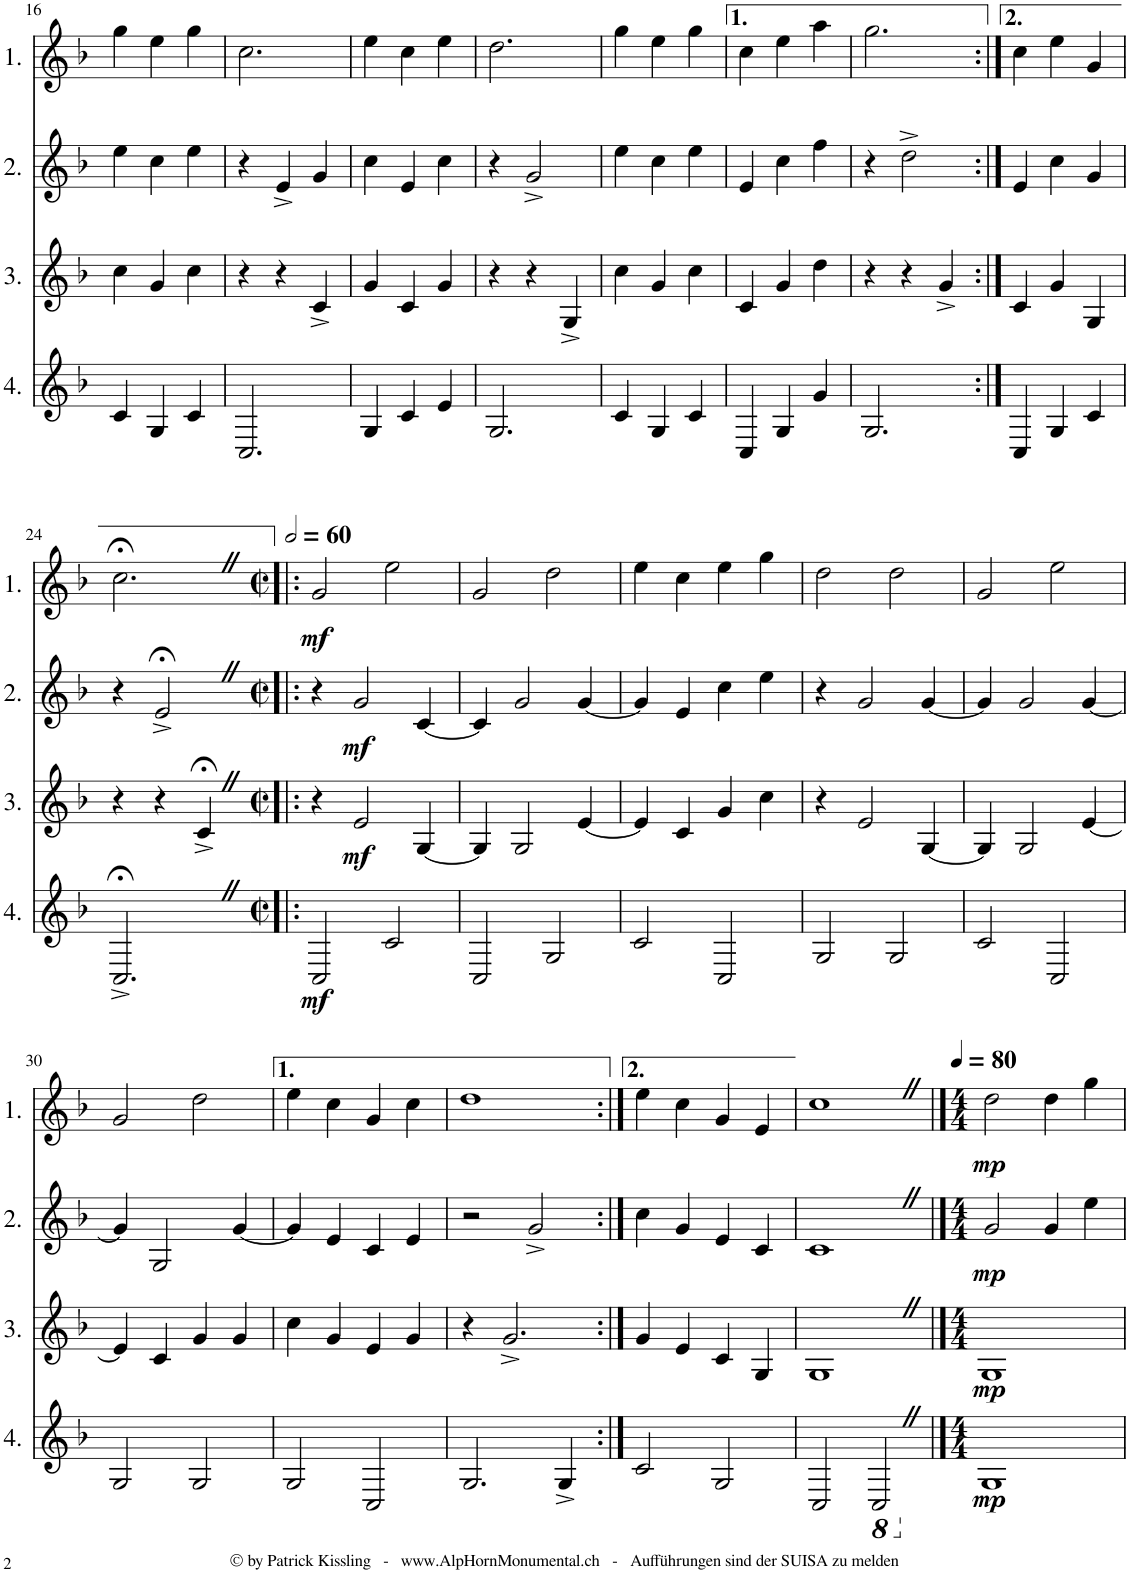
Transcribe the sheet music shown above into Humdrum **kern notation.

**kern	**dynam	**kern	**dynam	**kern	**dynam	**kern	**dynam
*part4	*part4	*part3	*part3	*part2	*part2	*part1	*part1
*staff4	*staff4	*staff3	*staff3	*staff2	*staff2	*staff1	*staff1
*I"4.	*	*I"3.	*	*I"2.	*	*I"1.	*
!!LO:PB:g=z
*clefG2	*	*clefG2	*	*clefG2	*	*clefG2	*
*Trd4c7	*	*Trd4c7	*	*Trd4c7	*	*Trd4c7	*
*k[b-]	*	*k[b-]	*	*k[b-]	*	*k[b-]	*
*M3/4	*	*M3/4	*	*M3/4	*	*M3/4	*
=16	=16	=16	=16	=16	=16	=16	=16
4c/	.	4cc\	.	4ee\	.	4gg\	.
4G/	.	4g/	.	4cc\	.	4ee\	.
4c/	.	4cc\	.	4ee\	.	4gg\	.
=17	=17	=17	=17	=17	=17	=17	=17
2.C/	.	4r	.	4r	.	2.cc\	.
.	.	4r	.	4e^/	.	.	.
.	.	4c^/	.	4g/	.	.	.
=18	=18	=18	=18	=18	=18	=18	=18
4G/	.	4g/	.	4cc\	.	4ee\	.
4c/	.	4c/	.	4e/	.	4cc\	.
4e/	.	4g/	.	4cc\	.	4ee\	.
=19	=19	=19	=19	=19	=19	=19	=19
2.G/	.	4r	.	4r	.	2.dd\	.
.	.	4r	.	2g^/	.	.	.
.	.	4G^/	.	.	.	.	.
=20	=20	=20	=20	=20	=20	=20	=20
4c/	.	4cc\	.	4ee\	.	4gg\	.
4G/	.	4g/	.	4cc\	.	4ee\	.
4c/	.	4cc\	.	4ee\	.	4gg\	.
=21	=21	=21	=21	=21	=21	=21	=21
4C/	.	4c/	.	4e/	.	4cc\	.
4G/	.	4g/	.	4cc\	.	4ee\	.
4g/	.	4dd\	.	4ff\	.	4aa\	.
=22	=22	=22	=22	=22	=22	=22	=22
2.G/	.	4r	.	4r	.	2.gg\	.
.	.	4r	.	2dd^\	.	.	.
.	.	4g^/	.	.	.	.	.
=23:|!	=23:|!	=23:|!	=23:|!	=23:|!	=23:|!	=23:|!	=23:|!
4C/	.	4c/	.	4e/	.	4cc\	.
4G/	.	4g/	.	4cc\	.	4ee\	.
4c/	.	4G/	.	4g/	.	4g/	.
!!LO:LB:g=z
=24	=24	=24	=24	=24	=24	=24	=24
2.C;<^Z/	.	4r	.	4r	.	2.cc;<Z\	.
.	.	4r	.	2e;<^Z/	.	.	.
.	.	4c;<^Z/	.	.	.	.	.
=25!|:	=25!|:	=25!|:	=25!|:	=25!|:	=25!|:	=25!|:	=25!|:
*M2/2	*	*M2/2	*	*M2/2	*	*M2/2	*
*met(c|)	*	*met(c|)	*	*met(c|)	*	*met(c|)	*
*	*	*	*	*	*	*MM120	*
!	!LO:DY:b	!	!	!	!	!	!LO:DY:b
2C/	mf	4r	.	4r	.	2g/	mf
!	!	!	!LO:DY:b	!	!LO:DY:b	!	!
.	.	2e/	mf	2g/	mf	.	.
2c/	.	.	.	.	.	2ee\	.
.	.	[4G/	.	[4c/	.	.	.
=26	=26	=26	=26	=26	=26	=26	=26
2C/	.	4G/]	.	4c/]	.	2g/	.
.	.	2G/	.	2g/	.	.	.
2G/	.	.	.	.	.	2dd\	.
.	.	[4e/	.	[4g/	.	.	.
=27	=27	=27	=27	=27	=27	=27	=27
2c/	.	4e/]	.	4g/]	.	4ee\	.
.	.	4c/	.	4e/	.	4cc\	.
2C/	.	4g/	.	4cc\	.	4ee\	.
.	.	4cc\	.	4ee\	.	4gg\	.
=28	=28	=28	=28	=28	=28	=28	=28
2G/	.	4r	.	4r	.	2dd\	.
.	.	2e/	.	2g/	.	.	.
2G/	.	.	.	.	.	2dd\	.
.	.	[4G/	.	[4g/	.	.	.
=29	=29	=29	=29	=29	=29	=29	=29
2c/	.	4G/]	.	4g/]	.	2g/	.
.	.	2G/	.	2g/	.	.	.
2C/	.	.	.	.	.	2ee\	.
.	.	[4e/	.	[4g/	.	.	.
!!LO:LB:g=z
=30	=30	=30	=30	=30	=30	=30	=30
2G/	.	4e/]	.	4g/]	.	2g/	.
.	.	4c/	.	2G/	.	.	.
2G/	.	4g/	.	.	.	2dd\	.
.	.	4g/	.	[4g/	.	.	.
=31	=31	=31	=31	=31	=31	=31	=31
2G/	.	4cc\	.	4g/]	.	4ee\	.
.	.	4g/	.	4e/	.	4cc\	.
2C/	.	4e/	.	4c/	.	4g/	.
.	.	4g/	.	4e/	.	4cc\	.
=32	=32	=32	=32	=32	=32	=32	=32
2.G/	.	4r	.	2r	.	1dd	.
.	.	2.g^/	.	.	.	.	.
.	.	.	.	2g^/	.	.	.
4G^/	.	.	.	.	.	.	.
=33:|!	=33:|!	=33:|!	=33:|!	=33:|!	=33:|!	=33:|!	=33:|!
2c/	.	4g/	.	4cc\	.	4ee\	.
.	.	4e/	.	4g/	.	4cc\	.
2G/	.	4c/	.	4e/	.	4g/	.
.	.	4G/	.	4c/	.	4e/	.
=34	=34	=34	=34	=34	=34	=34	=34
2C/	.	1GZ	.	1cZ	.	1ccZ	.
*8ba	*	*	*	*	*	*	*
2CCZ/	.	.	.	.	.	.	.
==35	==35	==35	==35	==35	==35	==35	==35
*M4/4	*	*M4/4	*	*M4/4	*	*M4/4	*
*X8ba	*	*	*	*	*	*	*
*	*	*	*	*	*	*MM80	*
!	!LO:DY:b	!	!LO:DY:b	!	!LO:DY:b	!	!LO:DY:b
1G	mp	1G	mp	2g/	mp	2dd\	mp
.	.	.	.	4g/	.	4dd\	.
.	.	.	.	4ee\	.	4gg\	.
=	=	=	=	=	=	=	=
*-	*-	*-	*-	*-	*-	*-	*-
